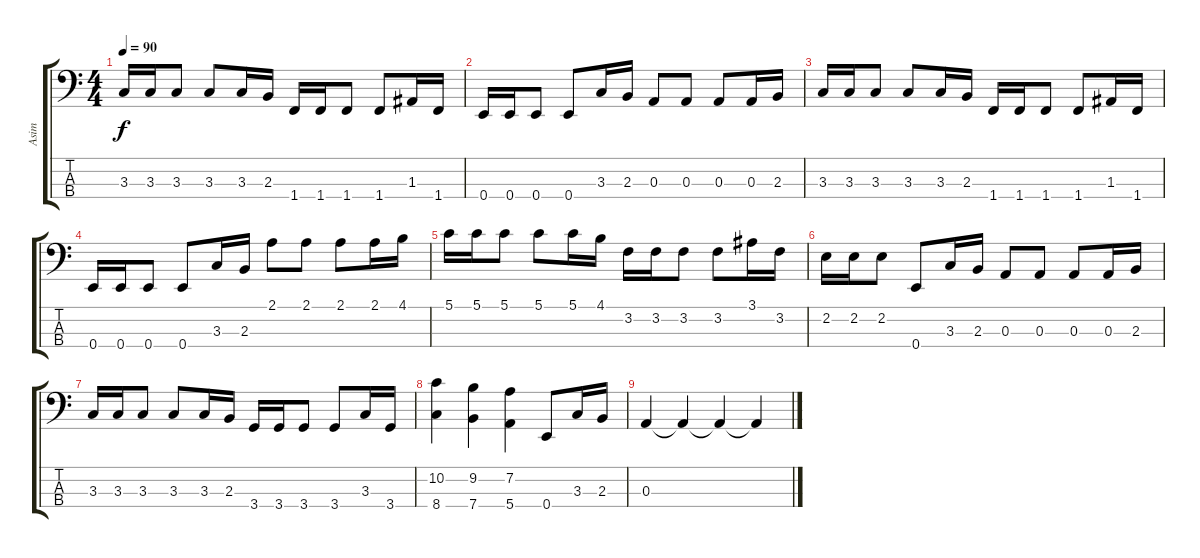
\track ("Asim" "Asim") {instrument electricbassfinger}
\staff {score tabs}
\tuning (G2 D2 A1 E1) {hide}
\ts (4 4)
\tempo 90
\clef f4
\ks c
3.3.16{dy f} 3.3.16 3.3.8 3.3.8 3.3.16 2.3.16 1.4.16 1.4.16 1.4.8 1.4.8 1.3.16 1.4.16 |
0.4.16 0.4.16 0.4.8 0.4.8 3.3.16 2.3.16 0.3.8 0.3.8 0.3.8 0.3.16 2.3.16 |
3.3.16 3.3.16 3.3.8 3.3.8 3.3.16 2.3.16 1.4.16 1.4.16 1.4.8 1.4.8 1.3.16 1.4.16 |
0.4.16 0.4.16 0.4.8 0.4.8 3.3.16 2.3.16 2.1.8 2.1.8 2.1.8 2.1.16 4.1.16 |
5.1.16 5.1.16 5.1.8 5.1.8 5.1.16 4.1.16 3.2.16 3.2.16 3.2.8 3.2.8 3.1.16 3.2.16 |
2.2.16 2.2.16 2.2.8 0.4.8 3.3.16 2.3.16 0.3.8 0.3.8 0.3.8 0.3.16 2.3.16 |
3.3.16 3.3.16 3.3.8 3.3.8 3.3.16 2.3.16 3.4.16 3.4.16 3.4.8 3.4.8 3.3.16 3.4.16 |
(10.2 8.4).4 (9.2 7.4).4 (7.2 5.4).4 0.4.8 3.3.16 2.3.16 |
0.3.4 0.3{t}.4 0.3{t}.4{volume 0} 0.3{t}.4
